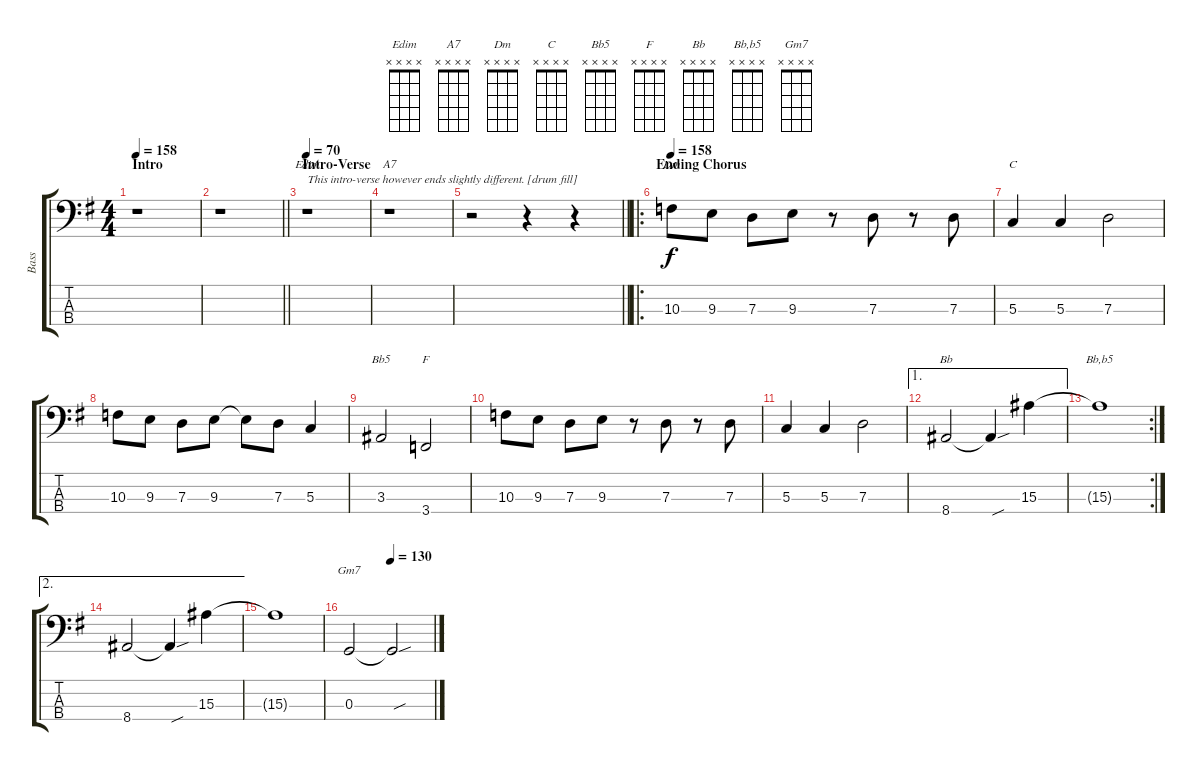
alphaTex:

\track ("Bass" "Bass") {instrument electricbassfinger}
\staff {score tabs}
\tuning (F2 C2 G1 D1) {hide}
\chord ("Edim" x x x x)
\chord ("A7" x x x x)
\chord ("Dm" x x x x)
\chord ("C" x x x x)
\chord ("Bb5" x x x x)
\chord ("F" x x x x)
\chord ("Bb" x x x x)
\chord ("Bb,b5" x x x x)
\chord ("Gm7" x x x x)
\ts (4 4)
\section ("" "Intro")
\tempo 158
\clef f4
\ks eminor
r.1{dy f} |
\barLineRight lightlight
r.1 |
\section ("" "Intro-Verse")
\tempo 70
r.1{ch "Edim" txt "This intro-verse however ends slightly different."} |
r.1{ch "A7"} |
\barLineRight lightlight
r.2 r.4{txt "[drum fill]"} r.4 |
\ro
\section ("" "Ending Chorus")
\tempo 158
10.3.8{ch "Dm"} 9.3.8 7.3.8 9.3.8 r.8 7.3.8 r.8 7.3.8 |
5.3.4{ch "C"} 5.3.4 7.3.2 |
10.3.8 9.3.8 7.3.8 9.3.8 9.3{t}.8 7.3.8 5.3.4 |
3.3.2{ch "Bb5"} 3.4.2{ch "F"} |
10.3.8 9.3.8 7.3.8 9.3.8 r.8 7.3.8 r.8 7.3.8 |
5.3.4 5.3.4 7.3.2 |
\ae 1
8.4.2{ch "Bb"} 8.4{sou t}.4 15.3.4 |
\rc 2
15.3{t}.1{ch "Bb,b5"} |
\ae 2
8.4.2 8.4{sou t}.4 15.3.4 |
15.3{t}.1 |
\tempo (130 0.5)
0.3.2{ch "Gm7"} 0.3{sou t}.2
